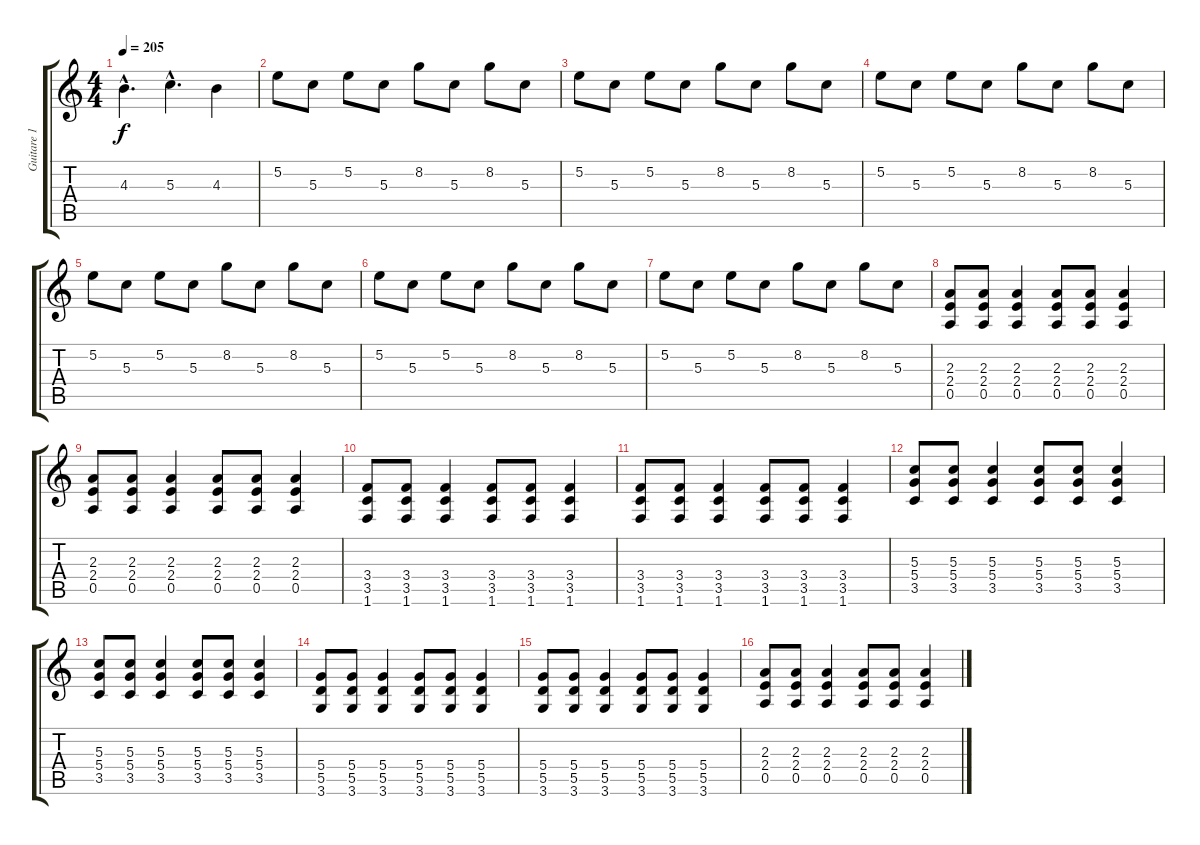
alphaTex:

\track ("Guitare 1" "Guitare 1") {instrument distortionguitar}
\staff {score tabs}
\tuning (E4 B3 G3 D3 A2 E2) {hide}
\ts (4 4)
\tempo 205
\clef g2
\ks c
4.3{hac}.4{d dy f} 5.3{hac}.4{d} 4.3.4 |
5.2.8 5.3.8 5.2.8 5.3.8 8.2.8 5.3.8 8.2.8 5.3.8 |
5.2.8 5.3.8 5.2.8 5.3.8 8.2.8 5.3.8 8.2.8 5.3.8 |
5.2.8 5.3.8 5.2.8 5.3.8 8.2.8 5.3.8 8.2.8 5.3.8 |
5.2.8 5.3.8 5.2.8 5.3.8 8.2.8 5.3.8 8.2.8 5.3.8 |
5.2.8 5.3.8 5.2.8 5.3.8 8.2.8 5.3.8 8.2.8 5.3.8 |
5.2.8 5.3.8 5.2.8 5.3.8 8.2.8 5.3.8 8.2.8 5.3.8 |
(2.3 2.4 0.5).8 (2.3 2.4 0.5).8 (2.3 2.4 0.5).4 (2.3 2.4 0.5).8 (2.3 2.4 0.5).8 (2.3 2.4 0.5).4 |
(2.3 2.4 0.5).8 (2.3 2.4 0.5).8 (2.3 2.4 0.5).4 (2.3 2.4 0.5).8 (2.3 2.4 0.5).8 (2.3 2.4 0.5).4 |
(3.4 3.5 1.6).8 (3.4 3.5 1.6).8 (3.4 3.5 1.6).4 (3.4 3.5 1.6).8 (3.4 3.5 1.6).8 (3.4 3.5 1.6).4 |
(3.4 3.5 1.6).8 (3.4 3.5 1.6).8 (3.4 3.5 1.6).4 (3.4 3.5 1.6).8 (3.4 3.5 1.6).8 (3.4 3.5 1.6).4 |
(5.3 5.4 3.5).8 (5.3 5.4 3.5).8 (5.3 5.4 3.5).4 (5.3 5.4 3.5).8 (5.3 5.4 3.5).8 (5.3 5.4 3.5).4 |
(5.3 5.4 3.5).8 (5.3 5.4 3.5).8 (5.3 5.4 3.5).4 (5.3 5.4 3.5).8 (5.3 5.4 3.5).8 (5.3 5.4 3.5).4 |
(5.4 5.5 3.6).8 (5.4 5.5 3.6).8 (5.4 5.5 3.6).4 (5.4 5.5 3.6).8 (5.4 5.5 3.6).8 (5.4 5.5 3.6).4 |
(5.4 5.5 3.6).8 (5.4 5.5 3.6).8 (5.4 5.5 3.6).4 (5.4 5.5 3.6).8 (5.4 5.5 3.6).8 (5.4 5.5 3.6).4 |
(2.3 2.4 0.5).8 (2.3 2.4 0.5).8 (2.3 2.4 0.5).4 (2.3 2.4 0.5).8 (2.3 2.4 0.5).8 (2.3 2.4 0.5).4
